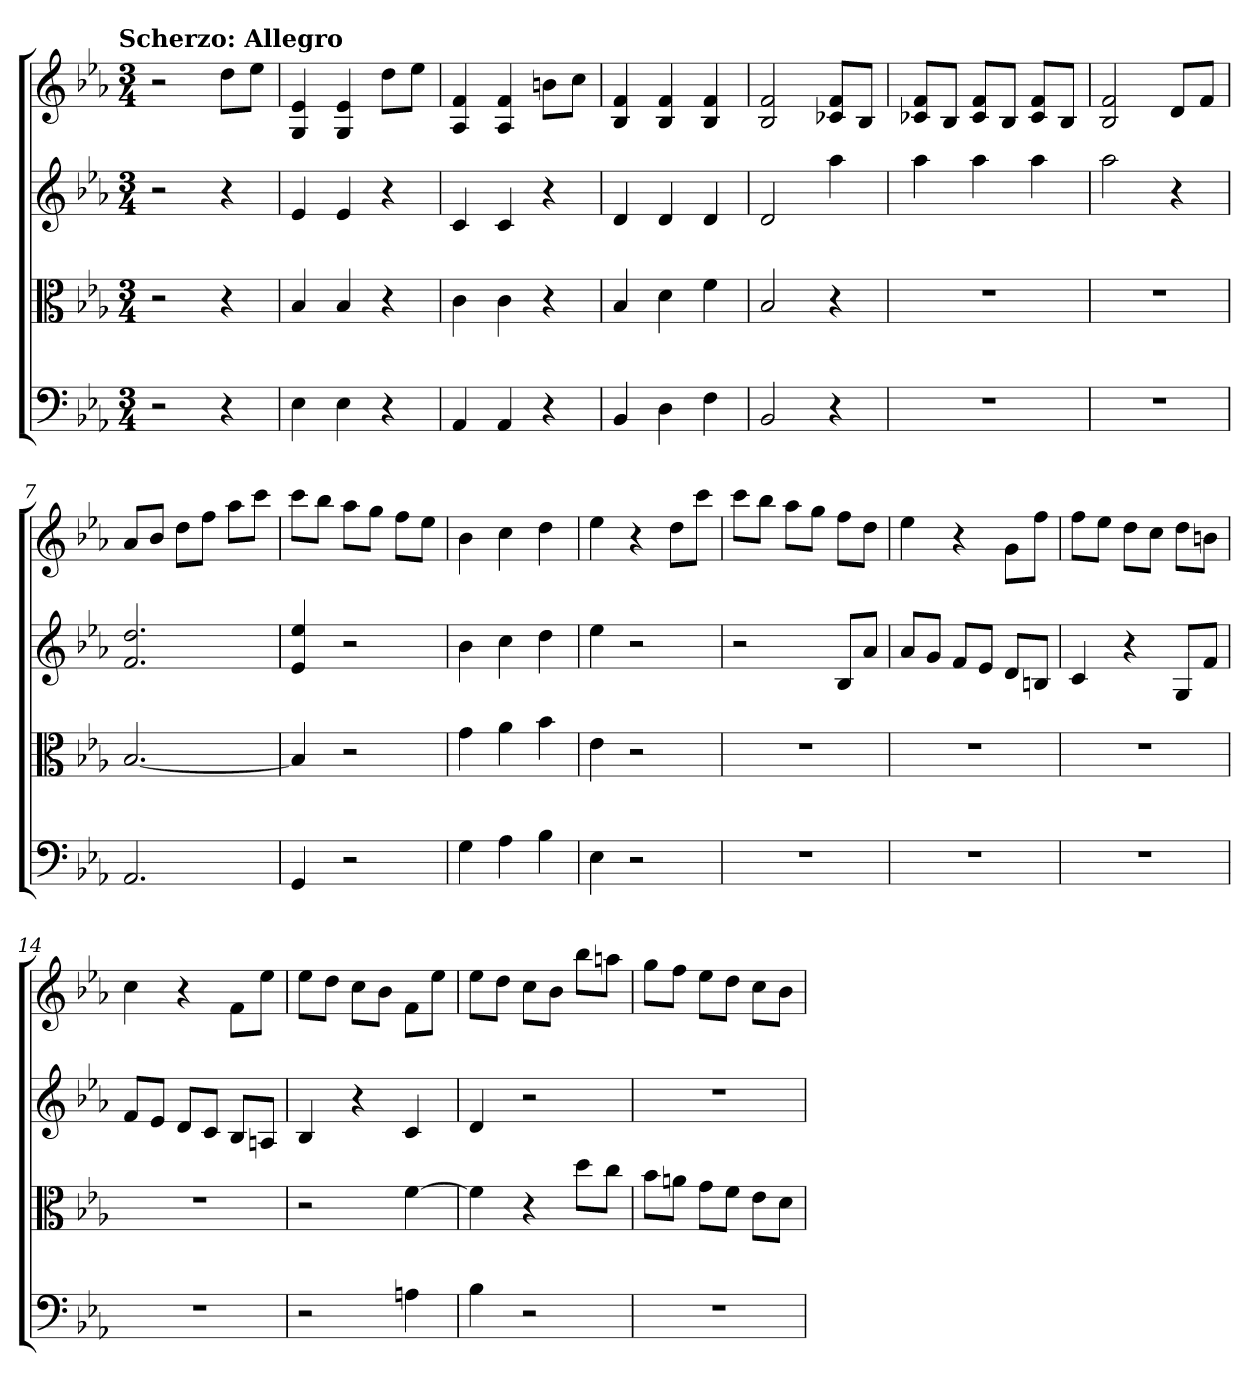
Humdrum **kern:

**kern	**kern	**kern	**kern
*part4	*part3	*part2	*part1
*staff4	*staff3	*staff2	*staff1
*clefF4	*clefC3	*	*
*k[b-e-a-]	*k[b-e-a-]	*k[b-e-a-]	*k[b-e-a-]
*E-:	*E-:	*E-:	*E-:
!!LO:TX:omd:t=Scherzo&colon; Allegro
*M3/4	*M3/4	*M3/4	*M3/4
*MM132	*MM132	*MM132	*MM132
=	=	=	=
2r	2r	2r	2r
4r	4r	4r	8ddL
.	.	.	8ee-J
=1	=1	=1	=1
4E-	4B-	4e-	4G 4e-
4E-	4B-	4e-	4G 4e-
4r	4r	4r	8ddL
.	.	.	8ee-J
=2	=2	=2	=2
4AA-	4c	4c	4A- 4f
4AA-	4c	4c	4A- 4f
4r	4r	4r	8bnL
.	.	.	8ccJ
=3	=3	=3	=3
4BB-	4B-	4d	4B- 4f
4D	4d	4d	4B- 4f
4F	4f	4d	4B- 4f
=4	=4	=4	=4
2BB-	2B-	2d	2B- 2f
4r	4r	4aa-	8c-X 8fL
.	.	.	8B-J
=5	=5	=5	=5
2.r	2.r	4aa-	8c-X 8fL
.	.	.	8B-J
.	.	4aa-	8c- 8fL
.	.	.	8B-J
.	.	4aa-	8c- 8fL
.	.	.	8B-J
=6	=6	=6	=6
2.r	2.r	2aa-	2B- 2f
.	.	4r	8dL
.	.	.	8fJ
=7	=7	=7	=7
2.AA-	[2.B-	2.f 2.dd	8a-L
.	.	.	8b-J
.	.	.	8ddL
.	.	.	8ffJ
.	.	.	8aa-L
.	.	.	8cccJ
=8	=8	=8	=8
4GG	4B-]	4e- 4ee-	8cccL
.	.	.	8bb-J
2r	2r	2r	8aa-L
.	.	.	8ggJ
.	.	.	8ffL
.	.	.	8ee-J
=9	=9	=9	=9
4G	4g	4b-	4b-
4A-	4a-	4cc	4cc
4B-	4b-	4dd	4dd
=10	=10	=10	=10
4E-	4e-	4ee-	4ee-
2r	2r	2r	4r
.	.	.	8ddL
.	.	.	8cccJ
=11	=11	=11	=11
2.r	2.r	2r	8cccL
.	.	.	8bb-J
.	.	.	8aa-L
.	.	.	8ggJ
.	.	8B-L	8ffL
.	.	8a-J	8ddJ
=12	=12	=12	=12
2.r	2.r	8a-L	4ee-
.	.	8gJ	.
.	.	8fL	4r
.	.	8e-J	.
.	.	8dL	8gL
.	.	8BnJ	8ffJ
=13	=13	=13	=13
2.r	2.r	4c	8ffL
.	.	.	8ee-J
.	.	4r	8ddL
.	.	.	8ccJ
.	.	8GL	8ddL
.	.	8fJ	8bnJ
=14	=14	=14	=14
2.r	2.r	8fL	4cc
.	.	8e-J	.
.	.	8dL	4r
.	.	8cJ	.
.	.	8B-L	8fL
.	.	8AnJ	8ee-J
=15	=15	=15	=15
2r	2r	4B-	8ee-L
.	.	.	8ddJ
.	.	4r	8ccL
.	.	.	8b-J
4An	[4f	4c	8fL
.	.	.	8ee-J
=16	=16	=16	=16
4B-	4f]	4d	8ee-L
.	.	.	8ddJ
2r	4r	2r	8ccL
.	.	.	8b-J
.	8dd\L	.	8bb-L
.	8cc\J	.	8aanJ
=17	=17	=17	=17
2.r	8b-\L	2.r	8ggL
.	8an\J	.	8ffJ
.	8g\L	.	8ee-L
.	8f\J	.	8ddJ
.	8e-\L	.	8ccL
.	8d\J	.	8b-J
=	=	=	=
*-	*-	*-	*-
